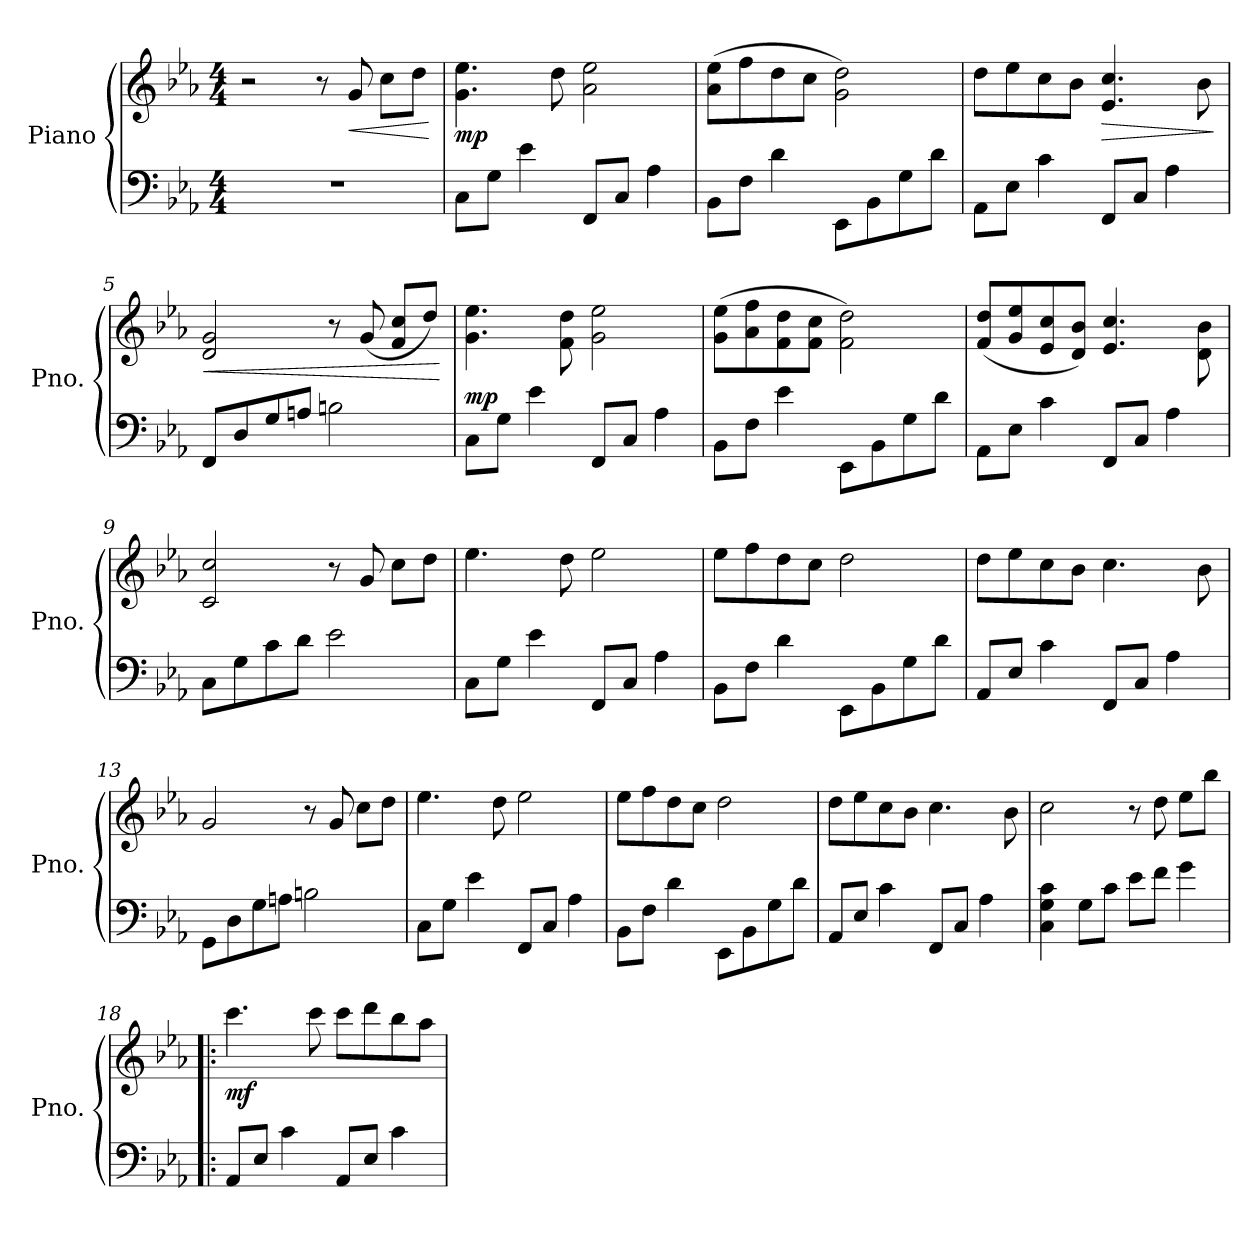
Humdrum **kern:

**kern	**kern	**dynam
*part1	*part1	*part1
*staff2	*staff1	*staff1/2
*I"Piano	*	*
*I'Pno.	*	*
*clefF4	*clefG2	*
*k[b-e-a-]	*k[b-e-a-]	*
*M4/4	*M4/4	*
*MM56	*MM56	*
=1	=1	=1
1r	2r	.
.	8r	.
!	!	!LO:HP:b
.	8g/	<
.	8cc\L	.
.	8dd\J	.
.	.	[
=2	=2	=2
!	!	!LO:DY:b
8C\L	4.g\ 4.ee-\	mp
8G\J	.	.
4e-\	.	.
.	8dd\	.
8FF/L	2a-\ 2ee-\	.
8C/J	.	.
4A-\	.	.
=3	=3	=3
8BB-\L	(8a-\ 8ee-\L	.
8F\J	8ff\	.
4d\	8dd\	.
.	8cc\J	.
8EE-\L	2g\ 2dd\)	.
8BB-\	.	.
8G\	.	.
8d\J	.	.
=4	=4	=4
8AA-\L	8dd\L	.
8E-\J	8ee-\	.
4c\	8cc\	.
.	8b-\J	.
!	!	!LO:HP:b
8FF/L	4.e-/ 4.cc/	>
8C/J	.	.
4A-\	.	.
.	8b-\	.
.	.	]
=5	=5	=5
!	!	!LO:HP:b
8FF/L	2d/ 2g/	<
8D/	.	.
8G/	.	.
8An/J	.	.
2Bn\	8r	.
.	(8g/	.
.	8f/ 8cc/L	.
.	8dd/J)	.
.	.	[
!!LO:LB:g=z
=6	=6	=6
!	!	!LO:DY:a=2
8C\L	4.g\ 4.ee-\	mp
8G\J	.	.
4e-\	.	.
.	8f\ 8dd\	.
8FF/L	2g\ 2ee-\	.
8C/J	.	.
4A-\	.	.
=7	=7	=7
8BB-\L	(8g\ 8ee-\L	.
8F\J	8a-\ 8ff\	.
4e-\	8f\ 8dd\	.
.	8f\ 8cc\J	.
8EE-\L	2f\ 2dd\)	.
8BB-\	.	.
8G\	.	.
8d\J	.	.
=8	=8	=8
8AA-\L	(8f/ 8dd/L	.
8E-\J	8g/ 8ee-/	.
4c\	8e-/ 8cc/	.
.	8d/ 8b-/J)	.
8FF/L	4.e-/ 4.cc/	.
8C/J	.	.
4A-\	.	.
.	8d\ 8b-\	.
=9	=9	=9
8C\L	2c/ 2cc/	.
8G\	.	.
8c\	.	.
8d\J	.	.
2e-\	8r	.
.	8g/	.
.	8cc\L	.
.	8dd\J	.
=10	=10	=10
!	!	!LO:DY:b=2
!	!	!LO:DY:n=1:b
8C\L	4.ee-\	mp mp
8G\J	.	.
4e-\	.	.
.	8dd\	.
8FF/L	2ee-\	.
8C/J	.	.
4A-\	.	.
!!LO:LB:g=z
=11	=11	=11
8BB-\L	8ee-\L	.
8F\J	8ff\	.
4d\	8dd\	.
.	8cc\J	.
8EE-\L	2dd\	.
8BB-\	.	.
8G\	.	.
8d\J	.	.
=12	=12	=12
8AA-/L	8dd\L	.
8E-/J	8ee-\	.
4c\	8cc\	.
.	8b-\J	.
8FF/L	4.cc\	.
8C/J	.	.
4A-\	.	.
.	8b-\	.
=13	=13	=13
8GG\L	2g/	.
8D\	.	.
8G\	.	.
8An\J	.	.
2Bn\	8r	.
.	8g/	.
.	8cc\L	.
.	8dd\J	.
=14	=14	=14
8C\L	4.ee-\	.
8G\J	.	.
4e-\	.	.
.	8dd\	.
8FF/L	2ee-\	.
8C/J	.	.
4A-\	.	.
!!LO:LB:g=z
=15	=15	=15
8BB-\L	8ee-\L	.
8F\J	8ff\	.
4d\	8dd\	.
.	8cc\J	.
8EE-\L	2dd\	.
8BB-\	.	.
8G\	.	.
8d\J	.	.
=16	=16	=16
8AA-/L	8dd\L	.
8E-/J	8ee-\	.
4c\	8cc\	.
.	8b-\J	.
8FF/L	4.cc\	.
8C/J	.	.
4A-\	.	.
.	8b-\	.
=17	=17	=17
4C\ 4G\ 4c\	2cc\	.
8G\L	.	.
8c\J	.	.
8e-\L	8r	.
8f\J	8dd\	.
4g\	8ee-\L	.
.	8bb-\J	.
=18!|:	=18!|:	=18!|:
!	!	!LO:DY:b
8AA-/L	4.ccc\	mf
8E-/J	.	.
4c\	.	.
.	8ccc\	.
8AA-/L	8ccc\L	.
8E-/J	8ddd\	.
4c\	8bb-\	.
.	8aa-\J	.
=	=	=
*-	*-	*-
